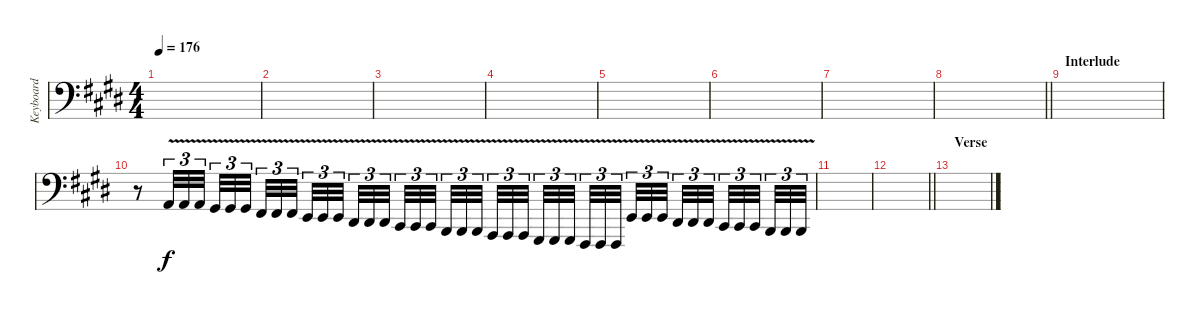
\track ("Keyboard" "Keyboard") {instrument guitarfretnoise}
\staff {score}
\tuning (G2 D2 A1 Ab0) {hide}
\ts (4 4)
\tempo 176
\clef f4
\ks e
|
|
|
|
|
|
|
\barLineRight lightlight
|
\section ("" "Interlude")
|
r.8{volume 16} 2.1{v}.32{tu (3 2)} 2.1{v}.32{tu (3 2)} 2.1{v}.32{tu (3 2) beam splitsecondary} 1.1{v}.32{tu (3 2)} 1.1{v}.32{tu (3 2)} 1.1{v}.32{tu (3 2)} 4.2{v}.32{tu (3 2)} 4.2{v}.32{tu (3 2)} 4.2{v}.32{tu (3 2) beam splitsecondary} 2.2{v}.32{tu (3 2)} 2.2{v}.32{tu (3 2)} 2.2{v}.32{tu (3 2) beam splitsecondary} 1.2{v}.32{tu (3 2)} 1.2{v}.32{tu (3 2)} 1.2{v}.32{tu (3 2) beam splitsecondary} 4.3{v}.32{tu (3 2)} 4.3{v}.32{tu (3 2)} 4.3{v}.32{tu (3 2)} 2.3{v}.32{tu (3 2)} 2.3{v}.32{tu (3 2)} 2.3{v}.32{tu (3 2) beam splitsecondary} 0.3{v}.32{tu (3 2)} 0.3{v}.32{tu (3 2)} 0.3{v}.32{tu (3 2) beam splitsecondary} 12.4{v}.32{tu (3 2)} 12.4{v}.32{tu (3 2)} 12.4{v}.32{tu (3 2) beam splitsecondary} 10.4{v}.32{tu (3 2)} 10.4{v}.32{tu (3 2)} 10.4{v}.32{tu (3 2)} 8.4{v}.32{tu (3 2) ot 8vb} 8.4{v}.32{tu (3 2) ot 8vb} 8.4{v}.32{tu (3 2) ot 8vb beam splitsecondary} 7.4{v}.32{tu (3 2) ot 8vb} 7.4{v}.32{tu (3 2) ot 8vb} 7.4{v}.32{tu (3 2) ot 8vb beam splitsecondary} 5.4{v}.32{tu (3 2) ot 8vb} 5.4{v}.32{tu (3 2) ot 8vb} 5.4{v}.32{tu (3 2) ot 8vb beam splitsecondary} 3.4{v}.32{tu (3 2) ot 8vb} 3.4{v}.32{tu (3 2) ot 8vb} 3.4{v}.32{tu (3 2) ot 8vb} |
|
\barLineRight lightlight
|
\section ("" "Verse")
